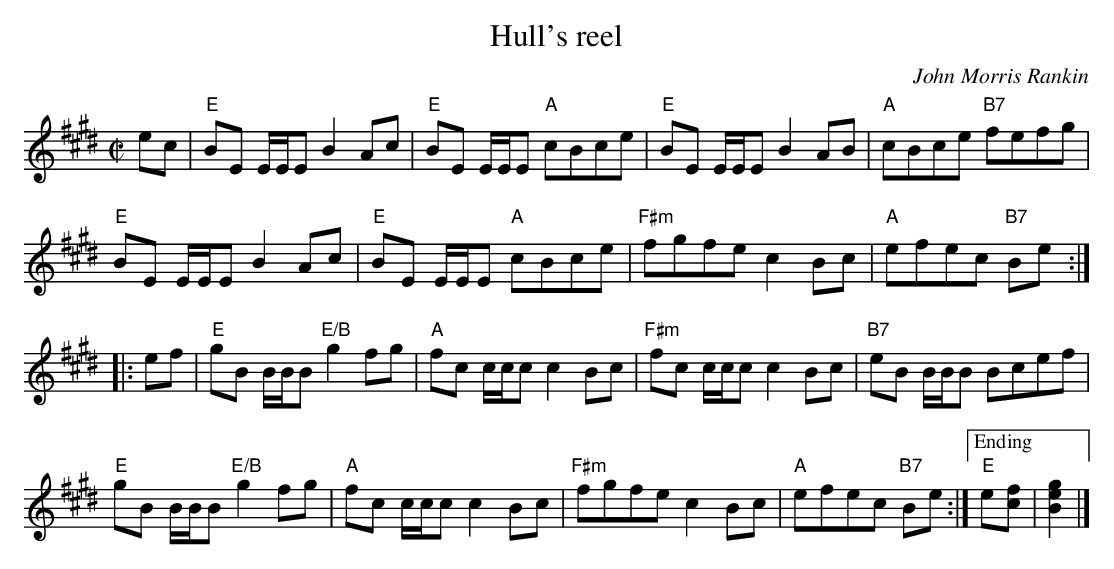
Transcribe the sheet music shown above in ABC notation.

X:1
T: Hull's reel
C: John Morris Rankin
M: C|
L: 1/8
K: E
ec |\
"E"BE E/E/E B2 Ac | "E"BE E/E/E "A"cBce | "E"BE E/E/E B2 AB | "A"cBce "B7"fefg |
"E"BE E/E/E B2 Ac | "E"BE E/E/E "A"cBce | "F#m"fgfe c2Bc | "A"efec "B7"Be :|
|: ef |\
"E"gB B/B/B "E/B"g2fg | "A"fc c/c/c c2Bc | "F#m"fc c/c/c c2Bc | "B7"eB B/B/B Bcef |
"E"gB B/B/B "E/B"g2fg | "A"fc c/c/c c2Bc |"F#m"fgfe c2Bc | "A"efec "B7"Be :|["Ending" "E"e[cf] | [B2e2g2] |]
